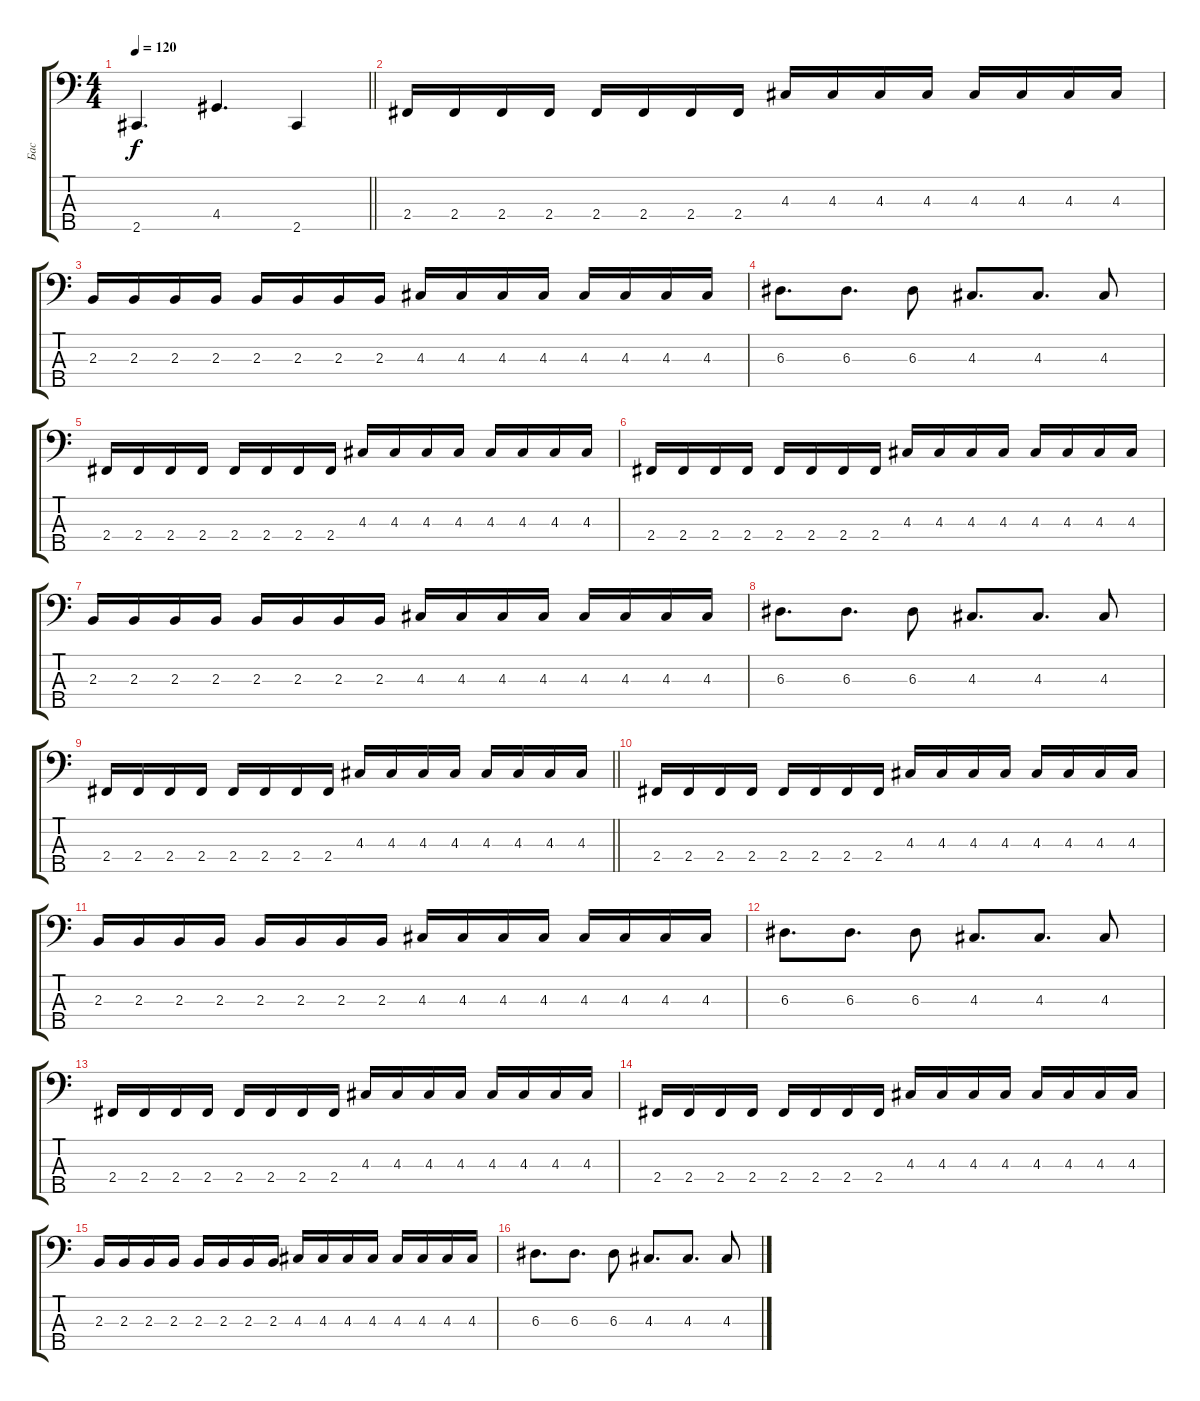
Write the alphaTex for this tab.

\track ("Бас" "Бас") {instrument electricbasspick}
\staff {score tabs}
\tuning (G2 D2 A1 E1 B0) {hide}
\ts (4 4)
\tempo 120
\clef f4
\barLineRight lightlight
\ks c
2.5.4{d dy f} 4.4.4{d} 2.5.4 |
\section ("" "")
2.4.16 2.4.16 2.4.16 2.4.16 2.4.16 2.4.16 2.4.16 2.4.16 4.3.16 4.3.16 4.3.16 4.3.16 4.3.16 4.3.16 4.3.16 4.3.16 |
2.3.16 2.3.16 2.3.16 2.3.16 2.3.16 2.3.16 2.3.16 2.3.16 4.3.16 4.3.16 4.3.16 4.3.16 4.3.16 4.3.16 4.3.16 4.3.16 |
6.3.8{d} 6.3.8{d} 6.3.8 4.3.8{d} 4.3.8{d} 4.3.8 |
2.4.16 2.4.16 2.4.16 2.4.16 2.4.16 2.4.16 2.4.16 2.4.16 4.3.16 4.3.16 4.3.16 4.3.16 4.3.16 4.3.16 4.3.16 4.3.16 |
2.4.16 2.4.16 2.4.16 2.4.16 2.4.16 2.4.16 2.4.16 2.4.16 4.3.16 4.3.16 4.3.16 4.3.16 4.3.16 4.3.16 4.3.16 4.3.16 |
2.3.16 2.3.16 2.3.16 2.3.16 2.3.16 2.3.16 2.3.16 2.3.16 4.3.16 4.3.16 4.3.16 4.3.16 4.3.16 4.3.16 4.3.16 4.3.16 |
6.3.8{d} 6.3.8{d} 6.3.8 4.3.8{d} 4.3.8{d} 4.3.8 |
\barLineRight lightlight
2.4.16 2.4.16 2.4.16 2.4.16 2.4.16 2.4.16 2.4.16 2.4.16 4.3.16 4.3.16 4.3.16 4.3.16 4.3.16 4.3.16 4.3.16 4.3.16 |
2.4.16 2.4.16 2.4.16 2.4.16 2.4.16 2.4.16 2.4.16 2.4.16 4.3.16 4.3.16 4.3.16 4.3.16 4.3.16 4.3.16 4.3.16 4.3.16 |
2.3.16 2.3.16 2.3.16 2.3.16 2.3.16 2.3.16 2.3.16 2.3.16 4.3.16 4.3.16 4.3.16 4.3.16 4.3.16 4.3.16 4.3.16 4.3.16 |
6.3.8{d} 6.3.8{d} 6.3.8 4.3.8{d} 4.3.8{d} 4.3.8 |
2.4.16 2.4.16 2.4.16 2.4.16 2.4.16 2.4.16 2.4.16 2.4.16 4.3.16 4.3.16 4.3.16 4.3.16 4.3.16 4.3.16 4.3.16 4.3.16 |
2.4.16 2.4.16 2.4.16 2.4.16 2.4.16 2.4.16 2.4.16 2.4.16 4.3.16 4.3.16 4.3.16 4.3.16 4.3.16 4.3.16 4.3.16 4.3.16 |
2.3.16 2.3.16 2.3.16 2.3.16 2.3.16 2.3.16 2.3.16 2.3.16 4.3.16 4.3.16 4.3.16 4.3.16 4.3.16 4.3.16 4.3.16 4.3.16 |
6.3.8{d} 6.3.8{d} 6.3.8 4.3.8{d} 4.3.8{d} 4.3.8
